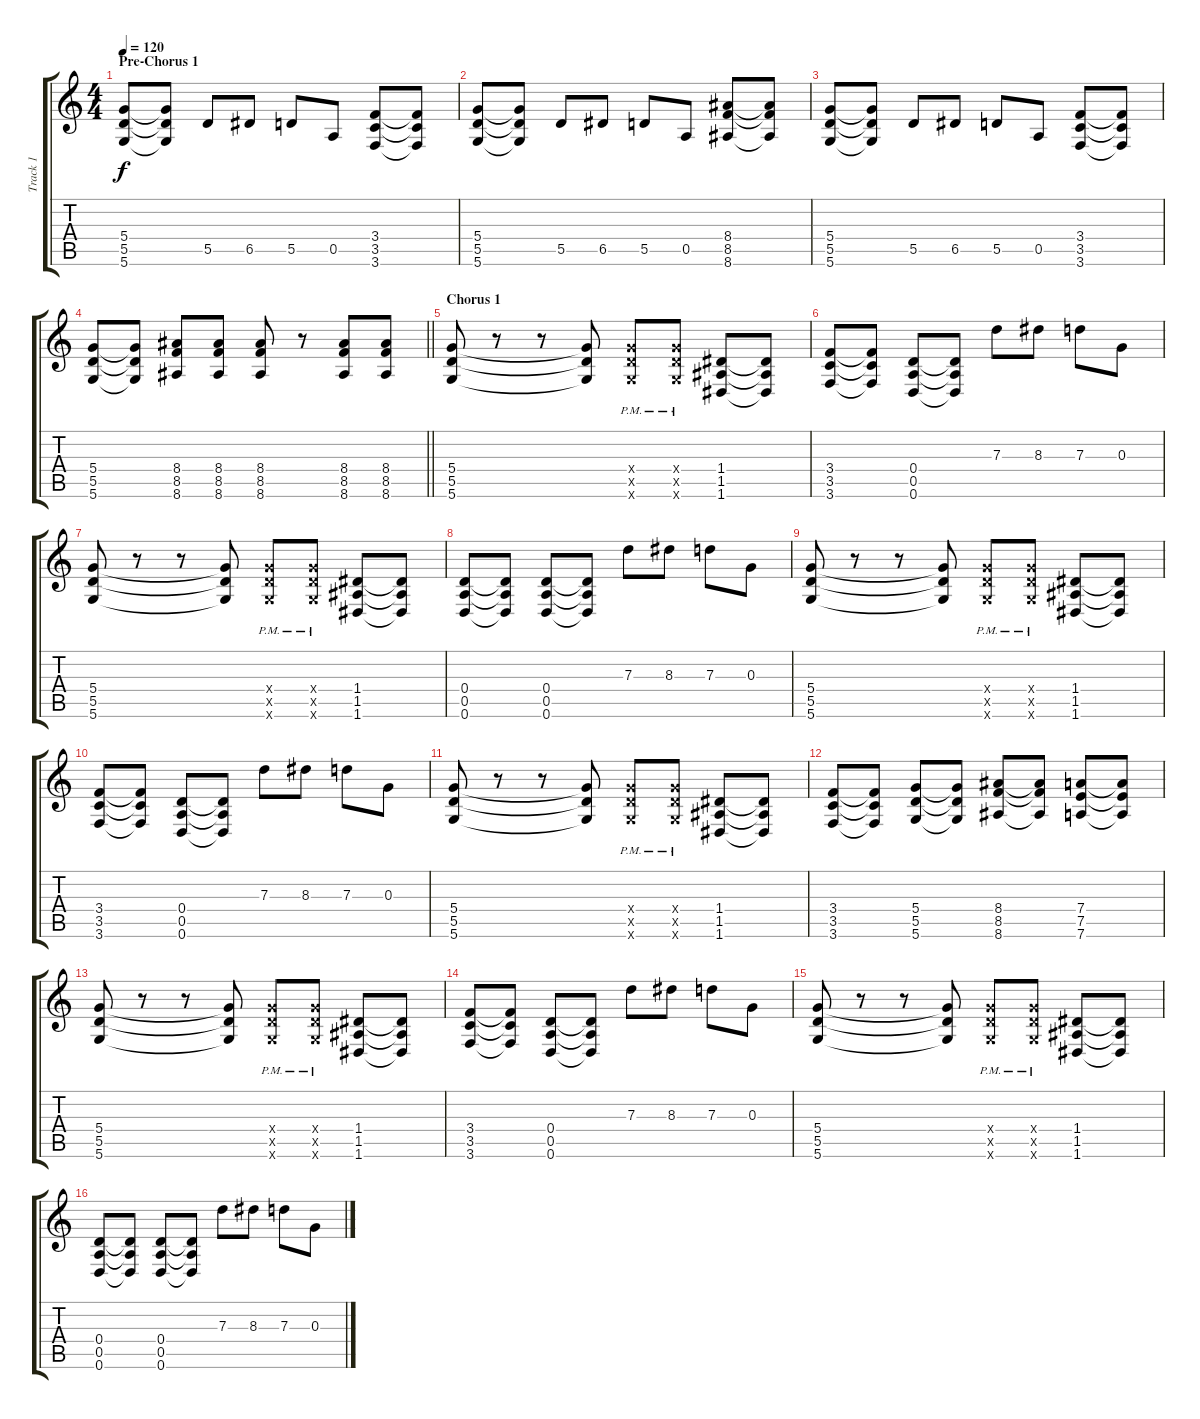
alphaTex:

\track ("Track 1" "Track 1") {instrument distortionguitar}
\staff {score tabs}
\tuning (E4 B3 G3 D3 A2 D2) {hide}
\ts (4 4)
\section ("" "Pre-Chorus 1")
\tempo 120
\clef g2
\ks c
(5.4 5.5 5.6).8{dy f} (5.4{t} 5.5{t} 5.6{t}).8 5.5.8 6.5.8 5.5.8 0.5.8 (3.4 3.5 3.6).8 (3.4{t} 3.5{t} 3.6{t}).8 |
(5.4 5.5 5.6).8 (5.4{t} 5.5{t} 5.6{t}).8 5.5.8 6.5.8 5.5.8 0.5.8 (8.4 8.5 8.6).8 (8.4{t} 8.5{t} 8.6{t}).8 |
(5.4 5.5 5.6).8 (5.4{t} 5.5{t} 5.6{t}).8 5.5.8 6.5.8 5.5.8 0.5.8 (3.4 3.5 3.6).8 (3.4{t} 3.5{t} 3.6{t}).8 |
\barLineRight lightlight
(5.4 5.5 5.6).8 (5.4{t} 5.5{t} 5.6{t}).8 (8.4 8.5 8.6).8 (8.4 8.5 8.6).8 (8.4 8.5 8.6).8 r.8 (8.4 8.5 8.6).8 (8.4 8.5 8.6).8 |
\section ("" "Chorus 1")
(5.4 5.5 5.6).8 r.8 r.8 (5.4{t} 5.5{t} 5.6{t}).8 (5.4{pm x} 5.5{pm x} 5.6{pm x}).8 (5.4{pm x} 5.5{pm x} 5.6{pm x}).8 (1.4 1.5 1.6).8 (1.4{t} 1.5{t} 1.6{t}).8 |
(3.4 3.5 3.6).8 (3.4{t} 3.5{t} 3.6{t}).8 (0.4 0.5 0.6).8 (0.4{t} 0.5{t} 0.6{t}).8 7.3.8 8.3.8 7.3.8 0.3.8 |
(5.4 5.5 5.6).8 r.8 r.8 (5.4{t} 5.5{t} 5.6{t}).8 (5.4{pm x} 5.5{pm x} 5.6{pm x}).8 (5.4{pm x} 5.5{pm x} 5.6{pm x}).8 (1.4 1.5 1.6).8 (1.4{t} 1.5{t} 1.6{t}).8 |
(0.4 0.5 0.6).8 (0.4{t} 0.5{t} 0.6{t}).8 (0.4 0.5 0.6).8 (0.4{t} 0.5{t} 0.6{t}).8 7.3.8 8.3.8 7.3.8 0.3.8 |
(5.4 5.5 5.6).8 r.8 r.8 (5.4{t} 5.5{t} 5.6{t}).8 (5.4{pm x} 5.5{pm x} 5.6{pm x}).8 (5.4{pm x} 5.5{pm x} 5.6{pm x}).8 (1.4 1.5 1.6).8 (1.4{t} 1.5{t} 1.6{t}).8 |
(3.4 3.5 3.6).8 (3.4{t} 3.5{t} 3.6{t}).8 (0.4 0.5 0.6).8 (0.4{t} 0.5{t} 0.6{t}).8 7.3.8 8.3.8 7.3.8 0.3.8 |
(5.4 5.5 5.6).8 r.8 r.8 (5.4{t} 5.5{t} 5.6{t}).8 (5.4{pm x} 5.5{pm x} 5.6{pm x}).8 (5.4{pm x} 5.5{pm x} 5.6{pm x}).8 (1.4 1.5 1.6).8 (1.4{t} 1.5{t} 1.6{t}).8 |
(3.4 3.5 3.6).8 (3.4{t} 3.5{t} 3.6{t}).8 (5.4 5.5 5.6).8 (5.4{t} 5.5{t} 5.6{t}).8 (8.4 8.5 8.6).8 (8.4{t} 8.5{t} 8.6{t}).8 (7.4 7.5 7.6).8 (7.4{t} 7.5{t} 7.6{t}).8 |
(5.4 5.5 5.6).8 r.8 r.8 (5.4{t} 5.5{t} 5.6{t}).8 (5.4{pm x} 5.5{pm x} 5.6{pm x}).8 (5.4{pm x} 5.5{pm x} 5.6{pm x}).8 (1.4 1.5 1.6).8 (1.4{t} 1.5{t} 1.6{t}).8 |
(3.4 3.5 3.6).8 (3.4{t} 3.5{t} 3.6{t}).8 (0.4 0.5 0.6).8 (0.4{t} 0.5{t} 0.6{t}).8 7.3.8 8.3.8 7.3.8 0.3.8 |
(5.4 5.5 5.6).8 r.8 r.8 (5.4{t} 5.5{t} 5.6{t}).8 (5.4{pm x} 5.5{pm x} 5.6{pm x}).8 (5.4{pm x} 5.5{pm x} 5.6{pm x}).8 (1.4 1.5 1.6).8 (1.4{t} 1.5{t} 1.6{t}).8 |
(0.4 0.5 0.6).8 (0.4{t} 0.5{t} 0.6{t}).8 (0.4 0.5 0.6).8 (0.4{t} 0.5{t} 0.6{t}).8 7.3.8 8.3.8 7.3.8 0.3.8
